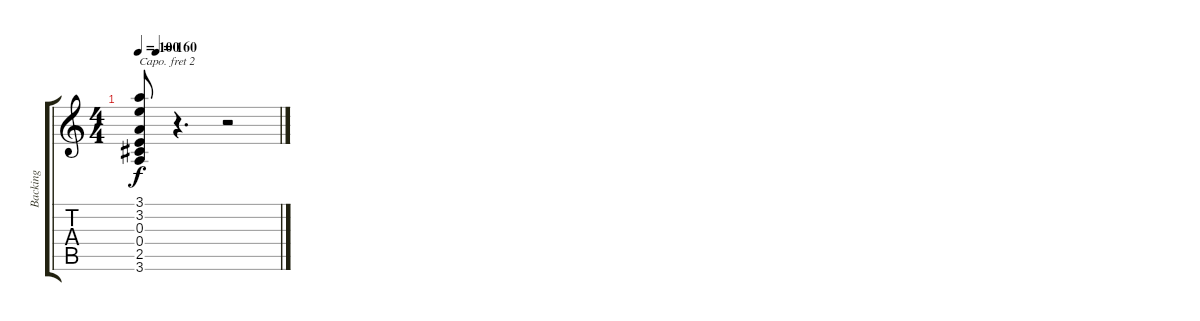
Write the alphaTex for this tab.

\track ("Backing" "Backing") {instrument acousticguitarnylon}
\staff {score tabs}
\capo 2
\tuning (E4 B3 G3 D3 A2 E2) {hide}
\ts (4 4)
\tempo 100
\tempo (160 0.125)
\clef g2
\ks c
(3.1 3.2 0.3 0.4 2.5 3.6).8{dy f} r.4{d} r.2
